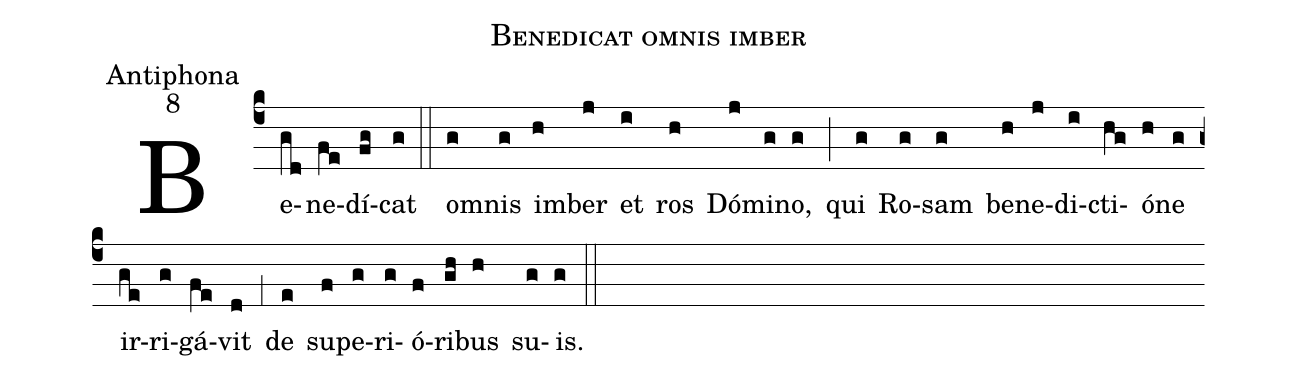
name:Benedicat omnis imber;
office-part:Antiphona;
mode:8;
%%
(c4) Be(gd)ne(fe)dí(fg)cat(g) (::)
o(g)mnis(g) im(h)ber(j) et(i) ros(h) Dó(j)mi(g)no,(g) (;) qui(g) Ro(g)sam(g) be(h)ne(j)di(i)cti(hg)ó(h)ne(g) ir(ge)ri(g)gá(fe)vit(d) (,1) de(e) su(f)pe(g)ri(g)ó(f)ri(gh)bus(h) su(g)is.(g) (::)
